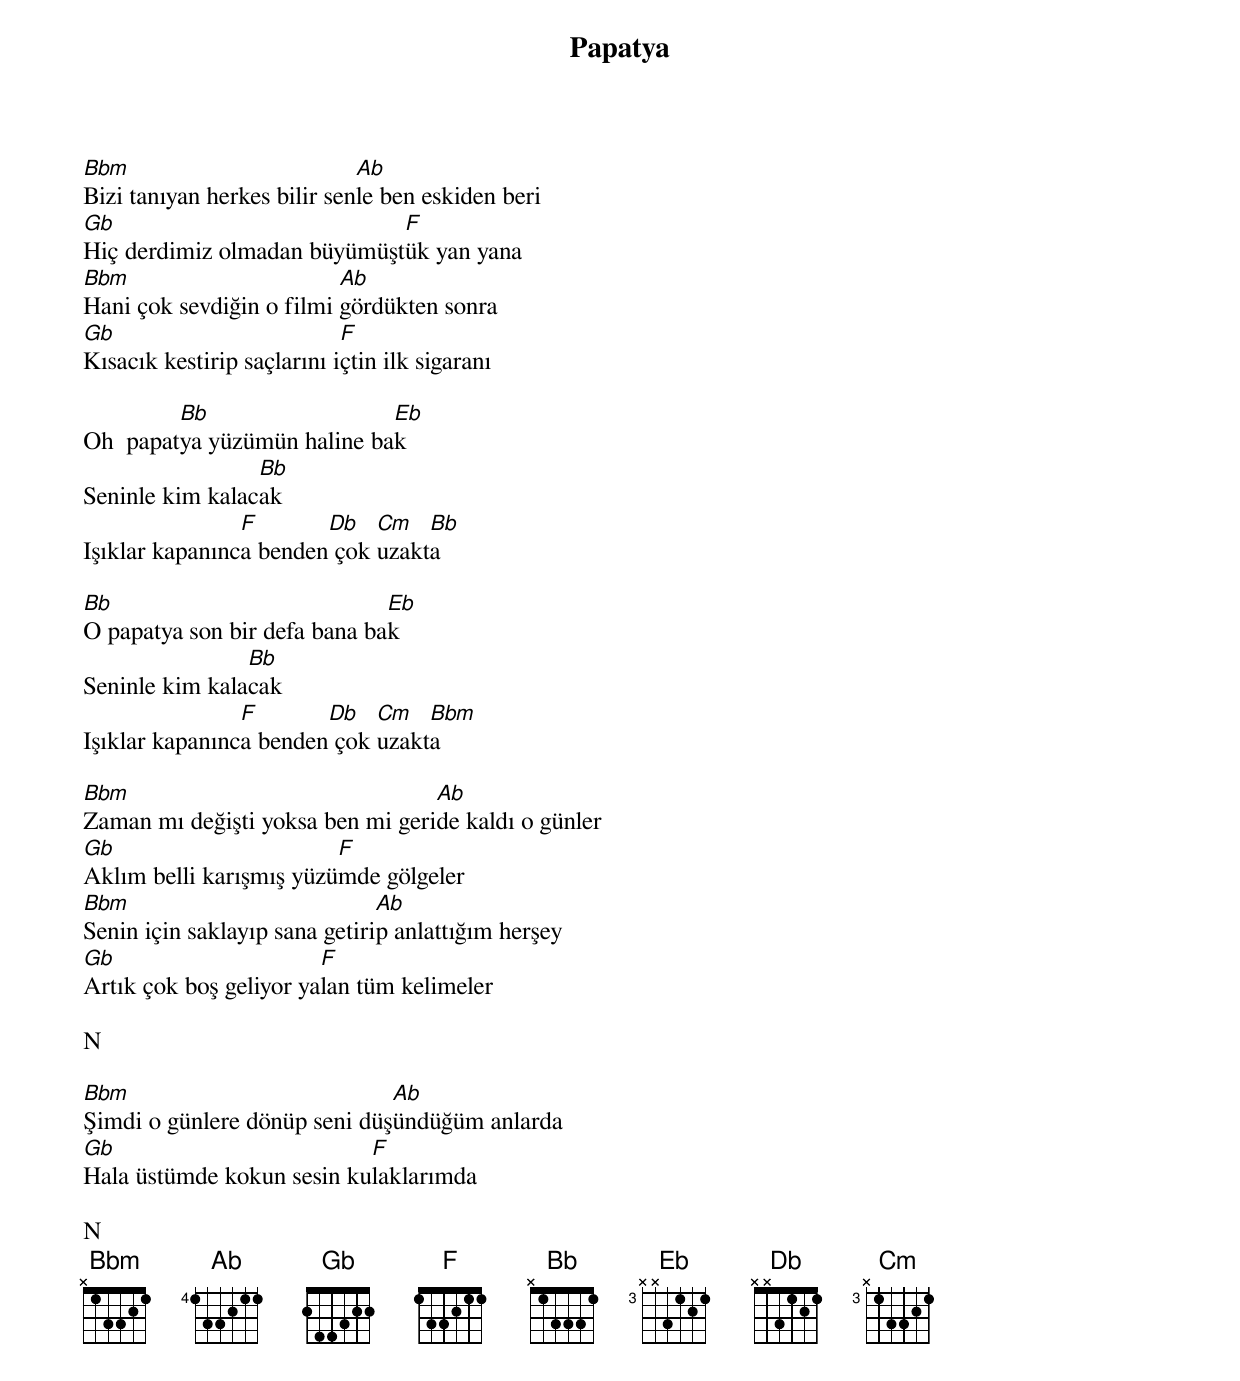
{title: Papatya}
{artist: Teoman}

Bbm                          Ab
Bizi tanıyan herkes bilir senle ben eskiden beri
Gb                           F
Hiç derdimiz olmadan büyümüştük yan yana
Bbm                       Ab
Hani çok sevdiğin o filmi gördükten sonra
Gb                          F
Kısacık kestirip saçlarını içtin ilk sigaranı

         Bb                  Eb
Oh  papatya yüzümün haline bak
                 Bb
Seninle kim kalacak
                F       Db   Cm   Bb
Işıklar kapanınca benden çok uzakta

Bb                            Eb
O papatya son bir defa bana bak
                Bb
Seninle kim kalacak
                F       Db   Cm   Bbm
Işıklar kapanınca benden çok uzakta

Bbm                               Ab
Zaman mı değişti yoksa ben mi geride kaldı o günler
Gb                       F
Aklım belli karışmış yüzümde gölgeler
Bbm                            Ab
Senin için saklayıp sana getirip anlattığım herşey
Gb                      F
Artık çok boş geliyor yalan tüm kelimeler

N

Bbm                           Ab
Şimdi o günlere dönüp seni düşündüğüm anlarda
Gb                         F
Hala üstümde kokun sesin kulaklarımda

N
